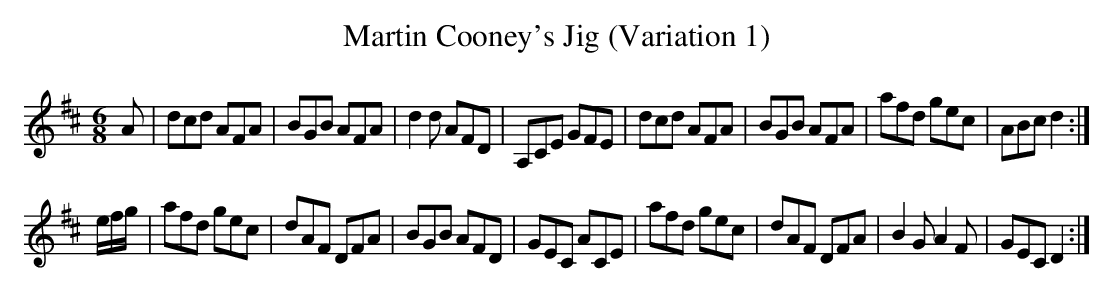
X:1.2
T:Martin Cooney's Jig (Variation 1)
M:6/8
K:D
A|dcd AFA|BGB AFA|d2d AFD|A,CE GFE|               dcd AFA|BGB AFA|afd gec|ABc d2:|
e/f/g/|afd gec|dAF DFA|BGB AFD|GEC ACE|           afd gec|dAF DFA|B2G A2F|GEC D2:|
